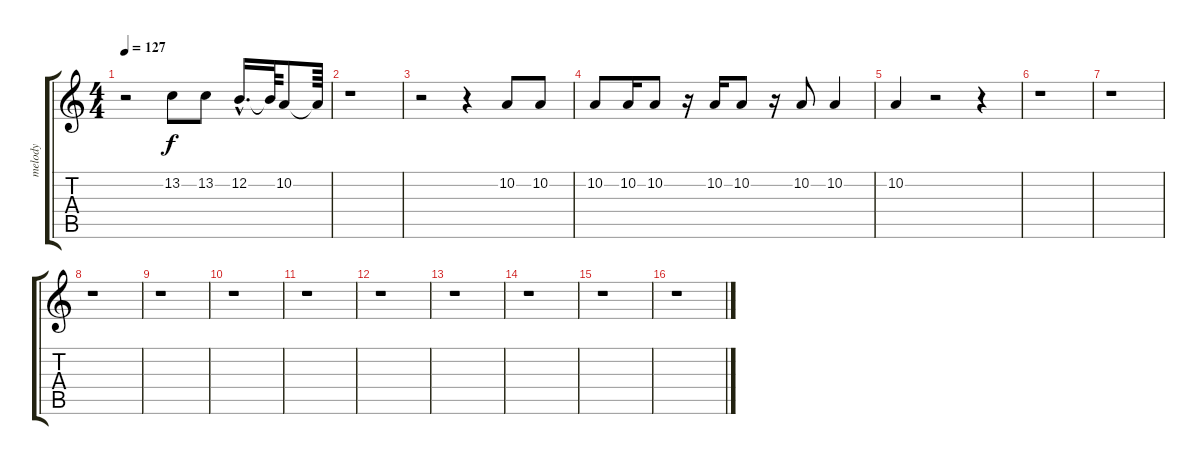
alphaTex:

\track ("melody " "melody ") {instrument trombone}
\staff {score tabs}
\tuning (E4 B3 G3 D3 A2 E2) {hide}
\ts (4 4)
\tempo 127
\clef g2
\ks c
r.2{dy f} 13.2.8 13.2.8 12.2{hac}.16{d} 12.2{t}.64 10.2.8 10.2{t}.64 |
r.1 |
r.2 r.4 10.2.8 10.2.8 |
10.2.8 10.2.16 10.2.8 r.16 10.2.16 10.2.8 r.16 10.2.8 10.2.4 |
10.2.4 r.2 r.4 |
r.1 |
r.1 |
r.1 |
r.1 |
r.1 |
r.1 |
r.1 |
r.1 |
r.1 |
r.1 |
r.1
